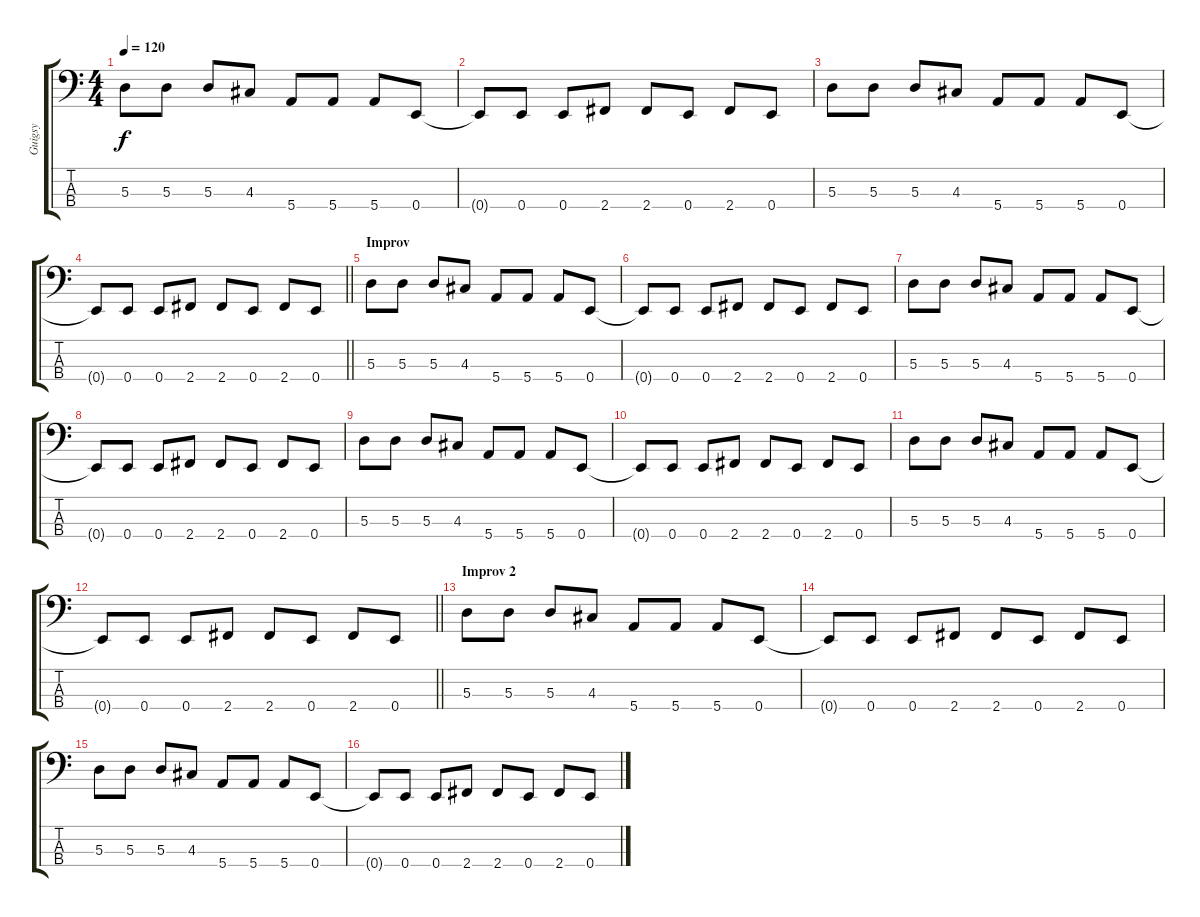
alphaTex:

\track ("Guigsy" "Guigsy") {instrument electricbasspick}
\staff {score tabs}
\tuning (G2 D2 A1 E1) {hide}
\ts (4 4)
\tempo 120
\clef f4
\ks c
5.3.8{dy f} 5.3.8 5.3.8 4.3.8 5.4.8 5.4.8 5.4.8 0.4.8 |
0.4{t}.8 0.4.8 0.4.8 2.4.8 2.4.8 0.4.8 2.4.8 0.4.8 |
5.3.8 5.3.8 5.3.8 4.3.8 5.4.8 5.4.8 5.4.8 0.4.8 |
\barLineRight lightlight
0.4{t}.8 0.4.8 0.4.8 2.4.8 2.4.8 0.4.8 2.4.8 0.4.8 |
\section ("" "Improv")
5.3.8 5.3.8 5.3.8 4.3.8 5.4.8 5.4.8 5.4.8 0.4.8 |
0.4{t}.8 0.4.8 0.4.8 2.4.8 2.4.8 0.4.8 2.4.8 0.4.8 |
5.3.8 5.3.8 5.3.8 4.3.8 5.4.8 5.4.8 5.4.8 0.4.8 |
0.4{t}.8 0.4.8 0.4.8 2.4.8 2.4.8 0.4.8 2.4.8 0.4.8 |
5.3.8 5.3.8 5.3.8 4.3.8 5.4.8 5.4.8 5.4.8 0.4.8 |
0.4{t}.8 0.4.8 0.4.8 2.4.8 2.4.8 0.4.8 2.4.8 0.4.8 |
5.3.8 5.3.8 5.3.8 4.3.8 5.4.8 5.4.8 5.4.8 0.4.8 |
\barLineRight lightlight
0.4{t}.8 0.4.8 0.4.8 2.4.8 2.4.8 0.4.8 2.4.8 0.4.8 |
\section ("" "Improv 2")
5.3.8 5.3.8 5.3.8 4.3.8 5.4.8 5.4.8 5.4.8 0.4.8 |
0.4{t}.8 0.4.8 0.4.8 2.4.8 2.4.8 0.4.8 2.4.8 0.4.8 |
5.3.8 5.3.8 5.3.8 4.3.8 5.4.8 5.4.8 5.4.8 0.4.8 |
0.4{t}.8 0.4.8 0.4.8 2.4.8 2.4.8 0.4.8 2.4.8 0.4.8
